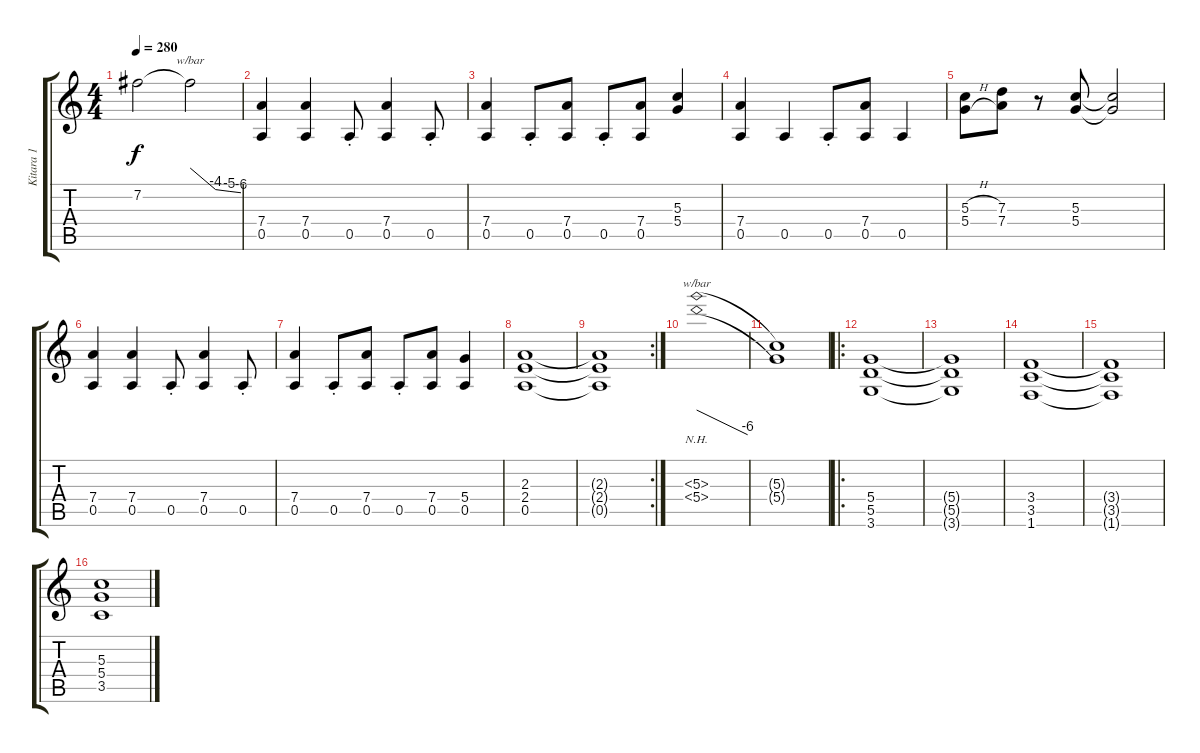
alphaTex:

\track ("Kitara 1" "Kitara 1") {instrument distortionguitar}
\staff {score tabs}
\tuning (E4 B3 G3 D3 A2 E2) {hide}
\ts (4 4)
\tempo 280
\clef g2
\ks c
7.2{t}.2{dy f} 7.2{t}.2{tbe (custom default 0 0 30 -16 46 -20 60 -24)} |
(7.4 0.5).4 (7.4 0.5).4 0.5{st}.8 (7.4 0.5).4 0.5{st}.8 |
(7.4 0.5).4 0.5{st}.8 (7.4 0.5).8 0.5{st}.8 (7.4 0.5).8 (5.3 5.4).4 |
(7.4 0.5).4 0.5.4 0.5{st}.8 (7.4 0.5).8 0.5.4 |
(5.3{h} 5.4{h}).8 (7.3 7.4).8 r.8 (5.3 5.4).8 (5.3{t} 5.4{t}).2 |
(7.4 0.5).4 (7.4 0.5).4 0.5{st}.8 (7.4 0.5).4 0.5{st}.8 |
(7.4 0.5).4 0.5{st}.8 (7.4 0.5).8 0.5{st}.8 (7.4 0.5).8 (5.4 0.5).4 |
(2.3 2.4 0.5).1 |
\rc 2
(2.3{t} 2.4{t} 0.5{t}).1 |
(5.3{nh} 5.4{nh}).1{tbe (dive default 0 0 60 -24)} |
(5.3{t} 5.4{t}).1 |
\ro
(5.4 5.5 3.6).1 |
(5.4{t} 5.5{t} 3.6{t}).1 |
(3.4 3.5 1.6).1 |
(3.4{t} 3.5{t} 1.6{t}).1 |
(5.3 5.4 3.5).1
